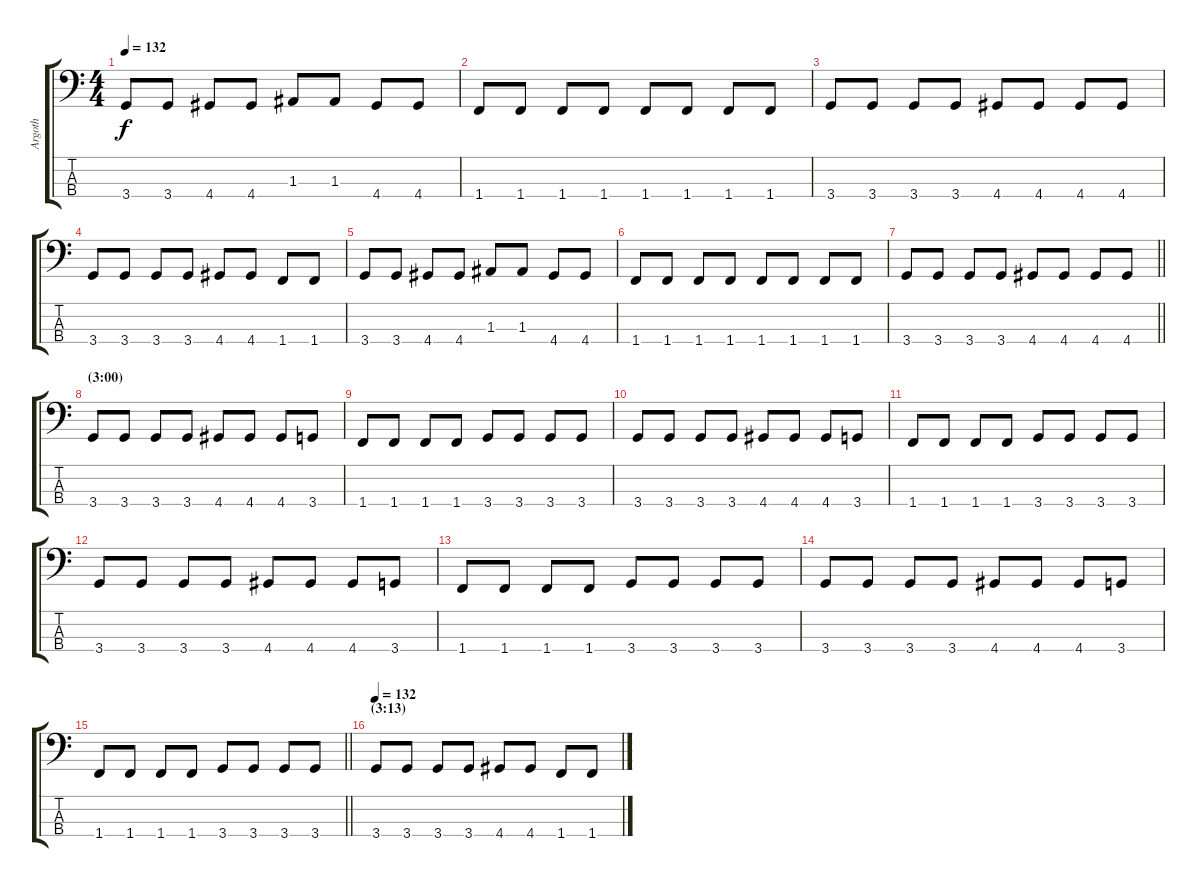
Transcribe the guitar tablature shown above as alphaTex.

\track ("Argoth" "Argoth") {instrument electricbassfinger}
\staff {score tabs}
\tuning (G2 D2 A1 E1) {hide}
\ts (4 4)
\tempo 132
\clef f4
\ks c
3.4.8{dy f} 3.4.8 4.4.8 4.4.8 1.3.8 1.3.8 4.4.8 4.4.8 |
1.4.8 1.4.8 1.4.8 1.4.8 1.4.8 1.4.8 1.4.8 1.4.8 |
3.4.8 3.4.8 3.4.8 3.4.8 4.4.8 4.4.8 4.4.8 4.4.8 |
3.4.8 3.4.8 3.4.8 3.4.8 4.4.8 4.4.8 1.4.8 1.4.8 |
3.4.8 3.4.8 4.4.8 4.4.8 1.3.8 1.3.8 4.4.8 4.4.8 |
1.4.8 1.4.8 1.4.8 1.4.8 1.4.8 1.4.8 1.4.8 1.4.8 |
\barLineRight lightlight
3.4.8 3.4.8 3.4.8 3.4.8 4.4.8 4.4.8 4.4.8 4.4.8 |
\section ("" "(3:00)")
3.4.8 3.4.8 3.4.8 3.4.8 4.4.8 4.4.8 4.4.8 3.4.8 |
1.4.8 1.4.8 1.4.8 1.4.8 3.4.8 3.4.8 3.4.8 3.4.8 |
3.4.8 3.4.8 3.4.8 3.4.8 4.4.8 4.4.8 4.4.8 3.4.8 |
1.4.8 1.4.8 1.4.8 1.4.8 3.4.8 3.4.8 3.4.8 3.4.8 |
3.4.8 3.4.8 3.4.8 3.4.8 4.4.8 4.4.8 4.4.8 3.4.8 |
1.4.8 1.4.8 1.4.8 1.4.8 3.4.8 3.4.8 3.4.8 3.4.8 |
3.4.8 3.4.8 3.4.8 3.4.8 4.4.8 4.4.8 4.4.8 3.4.8 |
\barLineRight lightlight
1.4.8 1.4.8 1.4.8 1.4.8 3.4.8 3.4.8 3.4.8 3.4.8 |
\section ("" "(3:13)")
\tempo 132
3.4.8 3.4.8 3.4.8 3.4.8 4.4.8 4.4.8 1.4.8 1.4.8
